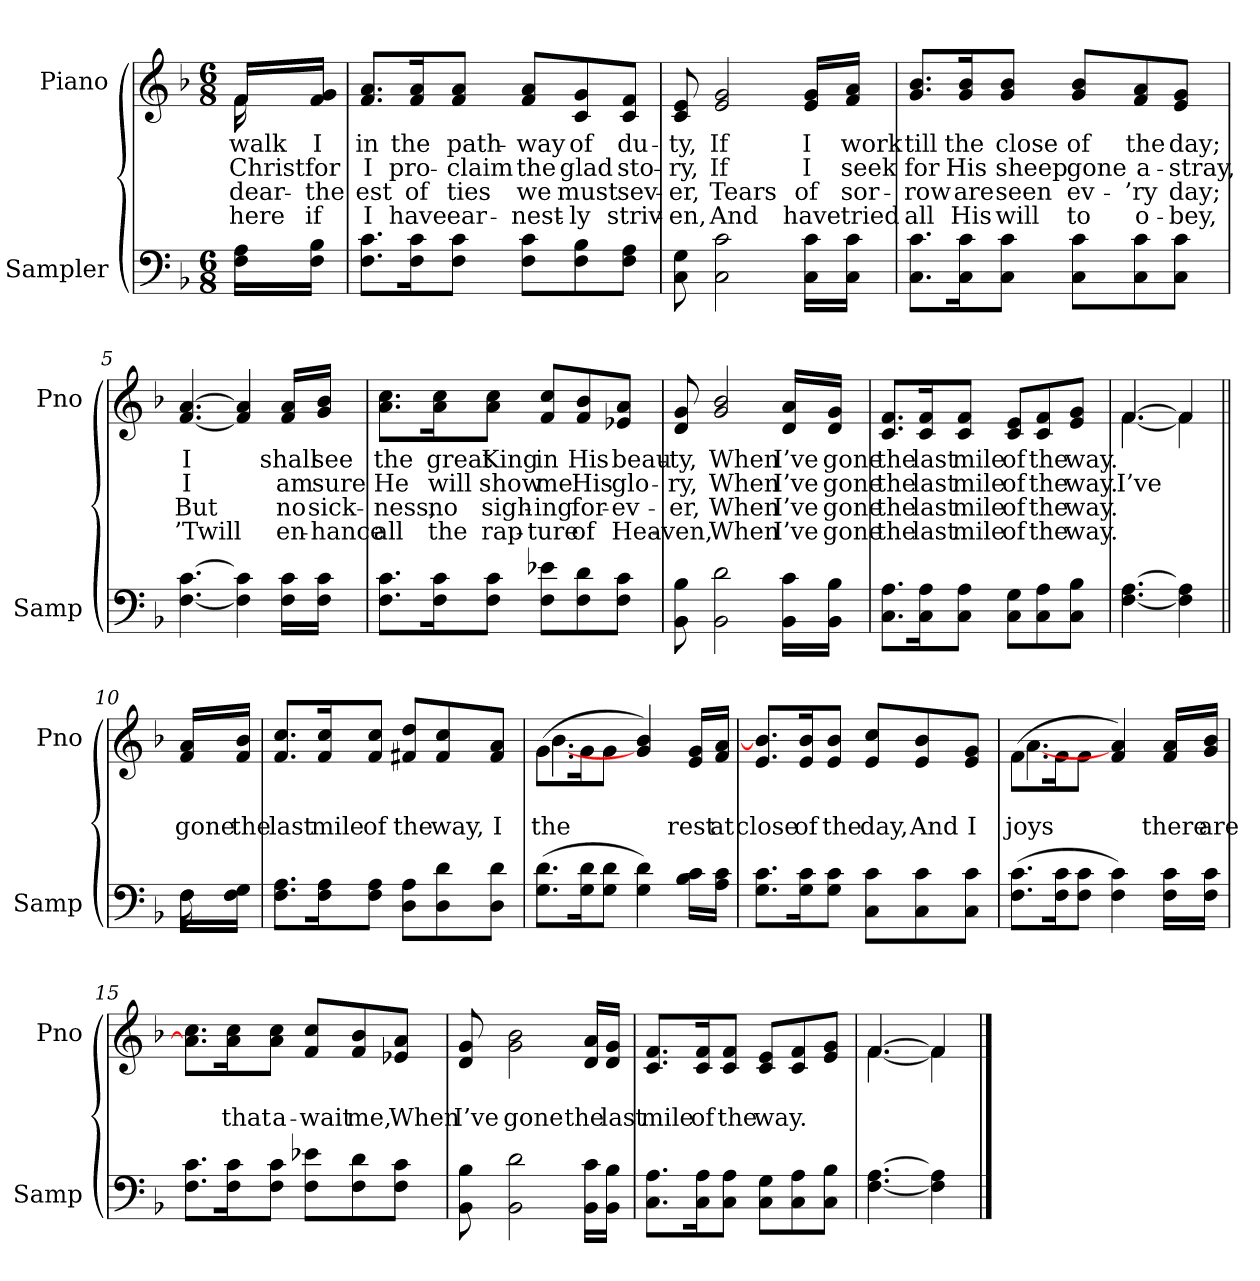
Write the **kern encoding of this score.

**kern	**kern	**text	**text	**text	**text
*part2	*part1	*part1	*part1	*part1	*part1
*staff2	*staff1	*staff1	*staff1	*staff1	*staff1
*I"Sampler	*I"Piano	*	*	*	*
*I'Samp	*I'Pno	*	*	*	*
*clefF4	*clefG2	*	*	*	*
*k[b-]	*k[b-]	*	*	*	*
*F:	*F:	*	*	*	*
*M6/8	*M6/8	*	*	*	*
=1	=1	=1	=1	=1	=1
*	*^	*	*	*	*
16F\ 16A\LL	16f/LL	16f	walk	Christ	dear-	here
16F\ 16B-\JJ	16f/ 16g/JJ	16ryy	I	for	the	if
*	*v	*v	*	*	*	*
=2	=2	=2	=2	=2	=2
8.F\ 8.c\L	8.f/ 8.a/L	in	I	-est	I
16F\ 16c\K	16f/ 16a/K	the	pro-	of	have
8F\ 8c\J	8f/ 8a/J	path-	-claim	ties	ear-
8F\ 8c\L	8f/ 8a/L	-way	the	we	-nest-
8F\ 8B-\	8c/ 8g/	of	glad	must	-ly
8F\ 8A\J	8c/ 8f/J	du-	sto-	sev-	striv-
=3	=3	=3	=3	=3	=3
8C 8G	8c 8e	-ty,	-ry,	-er,	-en,
2C 2c	2e 2g	If	If	Tears	And
16C\ 16c\LL	16e/ 16g/LL	I	I	of	have
16C\ 16c\JJ	16f/ 16a/JJ	work	seek	sor-	tried
=4	=4	=4	=4	=4	=4
8.C\ 8.c\L	8.g/ 8.b-/L	till	for	-row	all
16C\ 16c\K	16g/ 16b-/K	the	His	are	His
8C\ 8c\J	8g/ 8b-/J	close	sheep	seen	will
8C\ 8c\L	8g/ 8b-/L	of	gone	ev-	to
8C\ 8c\	8f/ 8a/	the	a-	-’ry	o-
8C\ 8c\J	8e/ 8g/J	day;	-stray,	day;	-bey,
=5	=5	=5	=5	=5	=5
[4.F [4.c	[4.f [4.a	I	I	But	’Twill
4F] 4c]	4f] 4a]	.	.	.	.
16F\ 16c\LL	16f/ 16a/LL	shall	am	no	en-
16F\ 16c\JJ	16g/ 16b-/JJ	see	sure	sick-	-hance
=6	=6	=6	=6	=6	=6
8.F\ 8.c\L	8.a\ 8.cc\L	the	He	-ness,	all
16F\ 16c\K	16a\ 16cc\K	great	will	no	the
8F\ 8c\J	8a\ 8cc\J	King	show	sigh-	rap-
8F\ 8e-X\L	8f/ 8cc/L	in	me	-ing	-ture
8F\ 8d\	8f/ 8b-/	His	His	for-	of
8F\ 8c\J	8e-X/ 8a/J	beau-	glo-	-ev-	Hea-
=7	=7	=7	=7	=7	=7
8BB- 8B-	8d 8g	-ty,	-ry,	-er,	-ven,
2BB- 2d	2g 2b-	When	When	When	When
16BB-\ 16c\LL	16d/ 16a/LL	I’ve	I’ve	I’ve	I’ve
16BB-\ 16B-\JJ	16d/ 16g/JJ	gone	gone	gone	gone
=8	=8	=8	=8	=8	=8
8.C\ 8.A\L	8.c/ 8.f/L	the	the	the	the
16C\ 16A\K	16c/ 16f/K	last	last	last	last
8C\ 8A\J	8c/ 8f/J	mile	mile	mile	mile
8C\ 8G\L	8c/ 8e/L	of	of	of	of
8C\ 8A\	8c/ 8f/	the	the	the	the
8C\ 8B-\J	8e/ 8g/J	way.	way.	way.	way.
=9	=9	=9	=9	=9	=9
*	*^	*	*	*	*
[4.F [4.A	[4.f/	[4.f	.	I’ve	.	.
4F] 4A]	4f/]	4f]	.	.	.	.
=10||	=10||	=10||	=10||	=10||	=10||	=10||
*^	*	*	*	*	*	*
!	!	!LO:TX:t=Refrain	!	!	!	!	!
*	*	*v	*v	*	*	*	*
16F\LL	16F	16f/ 16a/LL	.	gone	.	.
16F\ 16G\JJ	16ryy	16f/ 16b-/JJ	.	the	.	.
*v	*v	*	*	*	*	*
=11	=11	=11	=11	=11	=11
8.F\ 8.A\L	8.f/ 8.cc/L	.	last	.	.
16F\ 16A\K	16f/ 16cc/K	.	mile	.	.
8F\ 8A\J	8f/ 8cc/J	.	of	.	.
8D\ 8A\L	8f#X/ 8dd/L	.	the	.	.
8D\ 8d\	8f#/ 8cc/	.	way,	.	.
8D\ 8d\J	8f#/ 8a/J	.	I	.	.
=12	=12	=12	=12	=12	=12
*	*^	*	*	*	*
(8.G\ 8.d\L	(8.g\L	[4.b-	.	the	.	.
16G\ 16d\K	16g\K	.	.	.	.	.
8G\ 8d\J	8g\J	.	.	.	.	.
4G 4d)	4g 4b-)	4.ryy	.	.	.	.
16B-\ 16c\LL	16e/ 16g/LL	.	.	rest	.	.
16A\ 16c\JJ	16f/ 16a/JJ	.	.	at	.	.
*	*v	*v	*	*	*	*
=13	=13	=13	=13	=13	=13
8.G\ 8.c\L	8.e/ 8.b-]/L	.	close	.	.
16G\ 16c\K	16e/ 16b-/K	.	of	.	.
8G\ 8c\J	8e/ 8b-/J	.	the	.	.
8C\ 8c\L	8e/ 8cc/L	.	day,	.	.
8C\ 8c\	8e/ 8b-/	.	And	.	.
8C\ 8c\J	8e/ 8g/J	.	I	.	.
=14	=14	=14	=14	=14	=14
*	*^	*	*	*	*
(8.F\ 8.c\L	(8.f\L	[4.a	.	joys	.	.
16F\ 16c\K	16f\K	.	.	.	.	.
8F\ 8c\J	8f\J	.	.	.	.	.
4F 4c)	4f 4a)	4.ryy	.	.	.	.
16F\ 16c\LL	16f/ 16a/LL	.	.	there	.	.
16F\ 16c\JJ	16g/ 16b-/JJ	.	.	are	.	.
*	*v	*v	*	*	*	*
=15	=15	=15	=15	=15	=15
8.F\ 8.c\L	8.a]\ 8.cc\L	.	.	.	.
16F\ 16c\K	16a\ 16cc\K	.	that	.	.
8F\ 8c\J	8a\ 8cc\J	.	a-	.	.
8F\ 8e-X\L	8f/ 8cc/L	.	-wait	.	.
8F\ 8d\	8f/ 8b-/	.	me,	.	.
8F\ 8c\J	8e-X/ 8a/J	.	When	.	.
=16	=16	=16	=16	=16	=16
8BB- 8B-	8d 8g	.	I’ve	.	.
2BB- 2d	2g\ 2b-\	.	gone	.	.
16BB-\ 16c\LL	16d/ 16a/LL	.	the	.	.
16BB-\ 16B-\JJ	16d/ 16g/JJ	.	last	.	.
=17	=17	=17	=17	=17	=17
8.C\ 8.A\L	8.c/ 8.f/L	.	mile	.	.
16C\ 16A\K	16c/ 16f/K	.	of	.	.
8C\ 8A\J	8c/ 8f/J	.	the	.	.
8C\ 8G\L	8c/ 8e/L	.	way.	.	.
8C\ 8A\	8c/ 8f/	.	.	.	.
8C\ 8B-\J	8e/ 8g/J	.	.	.	.
=18	=18	=18	=18	=18	=18
*	*^	*	*	*	*
[4.F [4.A	[4.f/	[4.f	.	.	.	.
4F] 4A]	4f/]	4f]	.	.	.	.
*	*v	*v	*	*	*	*
==	==	==	==	==	==
*-	*-	*-	*-	*-	*-
